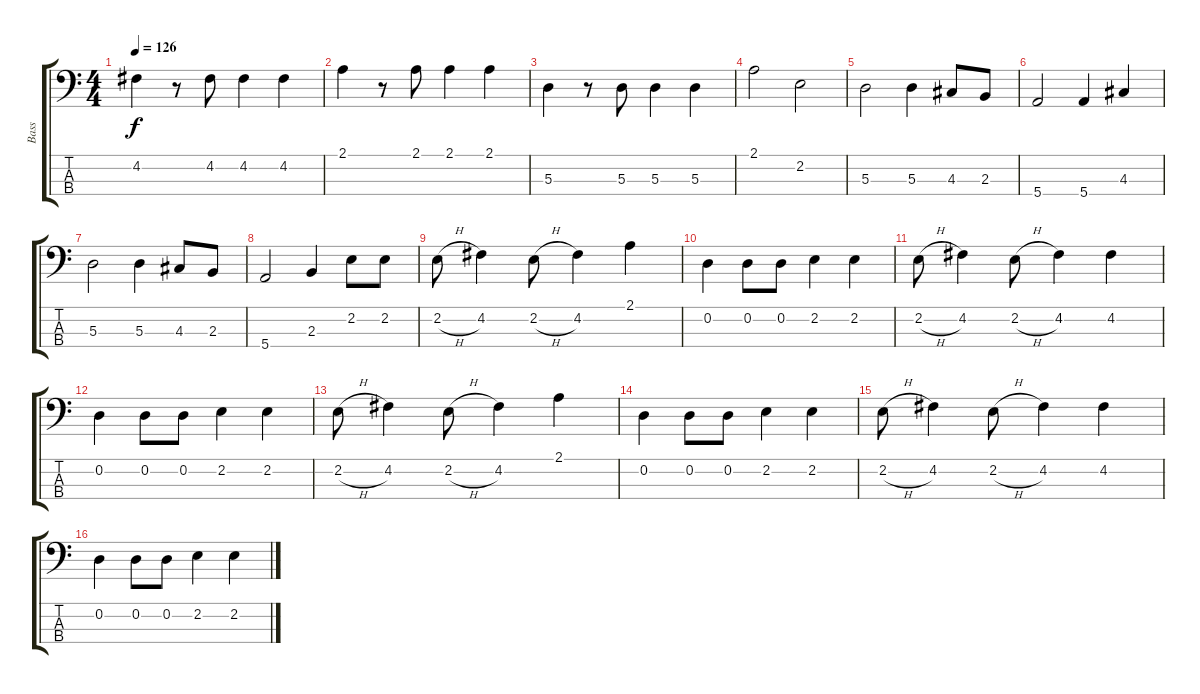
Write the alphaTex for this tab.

\track ("Bass" "Bass") {instrument electricbassfinger}
\staff {score tabs}
\tuning (G2 D2 A1 E1) {hide}
\ts (4 4)
\tempo 126
\clef f4
\ks c
4.2.4{dy f} r.8 4.2.8 4.2.4 4.2.4 |
2.1.4 r.8 2.1.8 2.1.4 2.1.4 |
5.3.4 r.8 5.3.8 5.3.4 5.3.4 |
2.1.2 2.2.2 |
5.3.2 5.3.4 4.3.8 2.3.8 |
5.4.2 5.4.4 4.3.4 |
5.3.2 5.3.4 4.3.8 2.3.8 |
5.4.2 2.3.4 2.2.8 2.2.8 |
2.2{h}.8 4.2.4 2.2{h}.8 4.2.4 2.1.4 |
0.2.4 0.2.8 0.2.8 2.2.4 2.2.4 |
2.2{h}.8 4.2.4 2.2{h}.8 4.2.4 4.2.4 |
0.2.4 0.2.8 0.2.8 2.2.4 2.2.4 |
2.2{h}.8 4.2.4 2.2{h}.8 4.2.4 2.1.4 |
0.2.4 0.2.8 0.2.8 2.2.4 2.2.4 |
2.2{h}.8 4.2.4 2.2{h}.8 4.2.4 4.2.4 |
0.2.4 0.2.8 0.2.8 2.2.4 2.2.4
